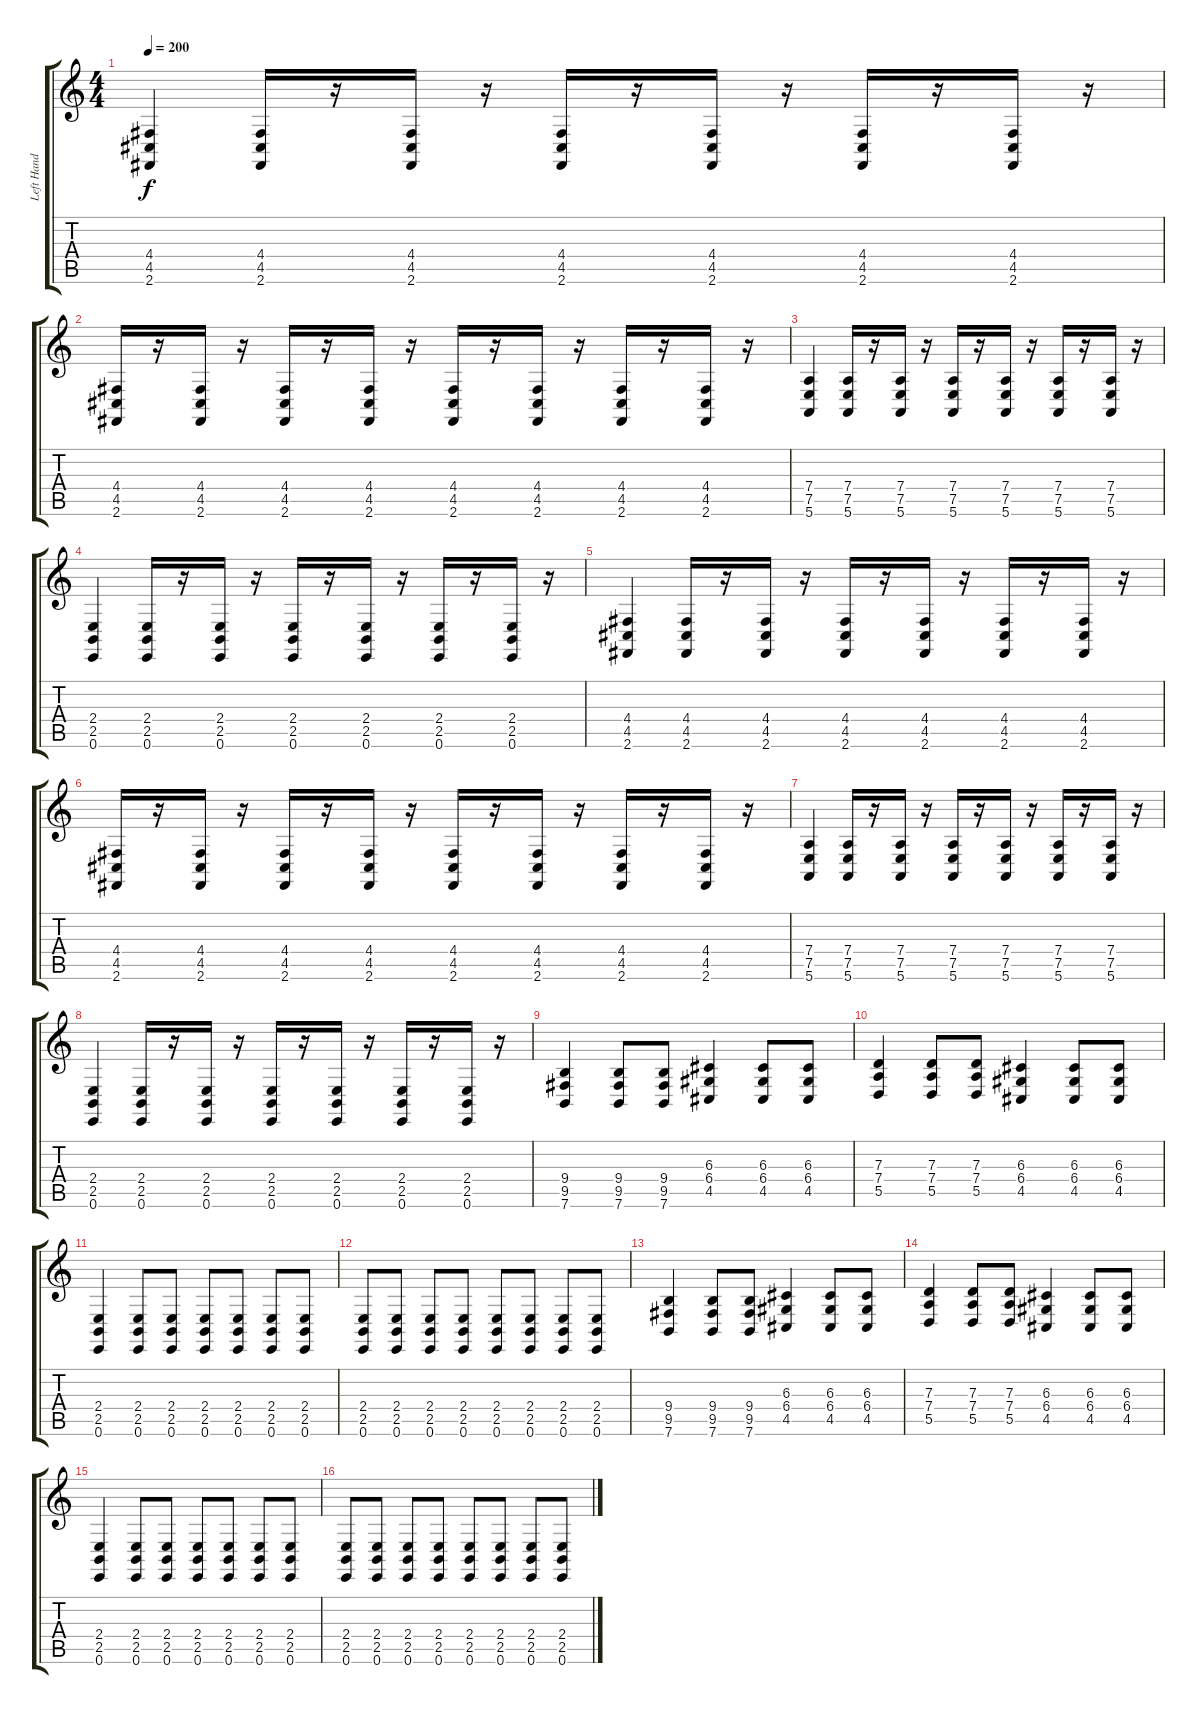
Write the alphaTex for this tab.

\track ("Left Hand" "Left Hand") {instrument acousticgrandpiano}
\staff {score tabs}
\tuning (E4 B3 G3 D3 A2 E2) {hide}
\ts (4 4)
\tempo 200
\clef g2
\ks c
(4.4 4.5 2.6).4{dy f} (4.4 4.5 2.6).16 r.16 (4.4 4.5 2.6).16 r.16 (4.4 4.5 2.6).16 r.16 (4.4 4.5 2.6).16 r.16 (4.4 4.5 2.6).16 r.16 (4.4 4.5 2.6).16 r.16 |
(4.4 4.5 2.6).16 r.16 (4.4 4.5 2.6).16 r.16 (4.4 4.5 2.6).16 r.16 (4.4 4.5 2.6).16 r.16 (4.4 4.5 2.6).16 r.16 (4.4 4.5 2.6).16 r.16 (4.4 4.5 2.6).16 r.16 (4.4 4.5 2.6).16 r.16 |
(7.4 7.5 5.6).4 (7.4 7.5 5.6).16 r.16 (7.4 7.5 5.6).16 r.16 (7.4 7.5 5.6).16 r.16 (7.4 7.5 5.6).16 r.16 (7.4 7.5 5.6).16 r.16 (7.4 7.5 5.6).16 r.16 |
(2.4 2.5 0.6).4 (2.4 2.5 0.6).16 r.16 (2.4 2.5 0.6).16 r.16 (2.4 2.5 0.6).16 r.16 (2.4 2.5 0.6).16 r.16 (2.4 2.5 0.6).16 r.16 (2.4 2.5 0.6).16 r.16 |
(4.4 4.5 2.6).4 (4.4 4.5 2.6).16 r.16 (4.4 4.5 2.6).16 r.16 (4.4 4.5 2.6).16 r.16 (4.4 4.5 2.6).16 r.16 (4.4 4.5 2.6).16 r.16 (4.4 4.5 2.6).16 r.16 |
(4.4 4.5 2.6).16 r.16 (4.4 4.5 2.6).16 r.16 (4.4 4.5 2.6).16 r.16 (4.4 4.5 2.6).16 r.16 (4.4 4.5 2.6).16 r.16 (4.4 4.5 2.6).16 r.16 (4.4 4.5 2.6).16 r.16 (4.4 4.5 2.6).16 r.16 |
(7.4 7.5 5.6).4 (7.4 7.5 5.6).16 r.16 (7.4 7.5 5.6).16 r.16 (7.4 7.5 5.6).16 r.16 (7.4 7.5 5.6).16 r.16 (7.4 7.5 5.6).16 r.16 (7.4 7.5 5.6).16 r.16 |
(2.4 2.5 0.6).4 (2.4 2.5 0.6).16 r.16 (2.4 2.5 0.6).16 r.16 (2.4 2.5 0.6).16 r.16 (2.4 2.5 0.6).16 r.16 (2.4 2.5 0.6).16 r.16 (2.4 2.5 0.6).16 r.16 |
(9.4 9.5 7.6).4 (9.4 9.5 7.6).8 (9.4 9.5 7.6).8 (6.3 6.4 4.5).4 (6.3 6.4 4.5).8 (6.3 6.4 4.5).8 |
(7.3 7.4 5.5).4 (7.3 7.4 5.5).8 (7.3 7.4 5.5).8 (6.3 6.4 4.5).4 (6.3 6.4 4.5).8 (6.3 6.4 4.5).8 |
(2.4 2.5 0.6).4 (2.4 2.5 0.6).8 (2.4 2.5 0.6).8 (2.4 2.5 0.6).8 (2.4 2.5 0.6).8 (2.4 2.5 0.6).8 (2.4 2.5 0.6).8 |
(2.4 2.5 0.6).8 (2.4 2.5 0.6).8 (2.4 2.5 0.6).8 (2.4 2.5 0.6).8 (2.4 2.5 0.6).8 (2.4 2.5 0.6).8 (2.4 2.5 0.6).8 (2.4 2.5 0.6).8 |
(9.4 9.5 7.6).4 (9.4 9.5 7.6).8 (9.4 9.5 7.6).8 (6.3 6.4 4.5).4 (6.3 6.4 4.5).8 (6.3 6.4 4.5).8 |
(7.3 7.4 5.5).4 (7.3 7.4 5.5).8 (7.3 7.4 5.5).8 (6.3 6.4 4.5).4 (6.3 6.4 4.5).8 (6.3 6.4 4.5).8 |
(2.4 2.5 0.6).4 (2.4 2.5 0.6).8 (2.4 2.5 0.6).8 (2.4 2.5 0.6).8 (2.4 2.5 0.6).8 (2.4 2.5 0.6).8 (2.4 2.5 0.6).8 |
(2.4 2.5 0.6).8 (2.4 2.5 0.6).8 (2.4 2.5 0.6).8 (2.4 2.5 0.6).8 (2.4 2.5 0.6).8 (2.4 2.5 0.6).8 (2.4 2.5 0.6).8 (2.4 2.5 0.6).8
